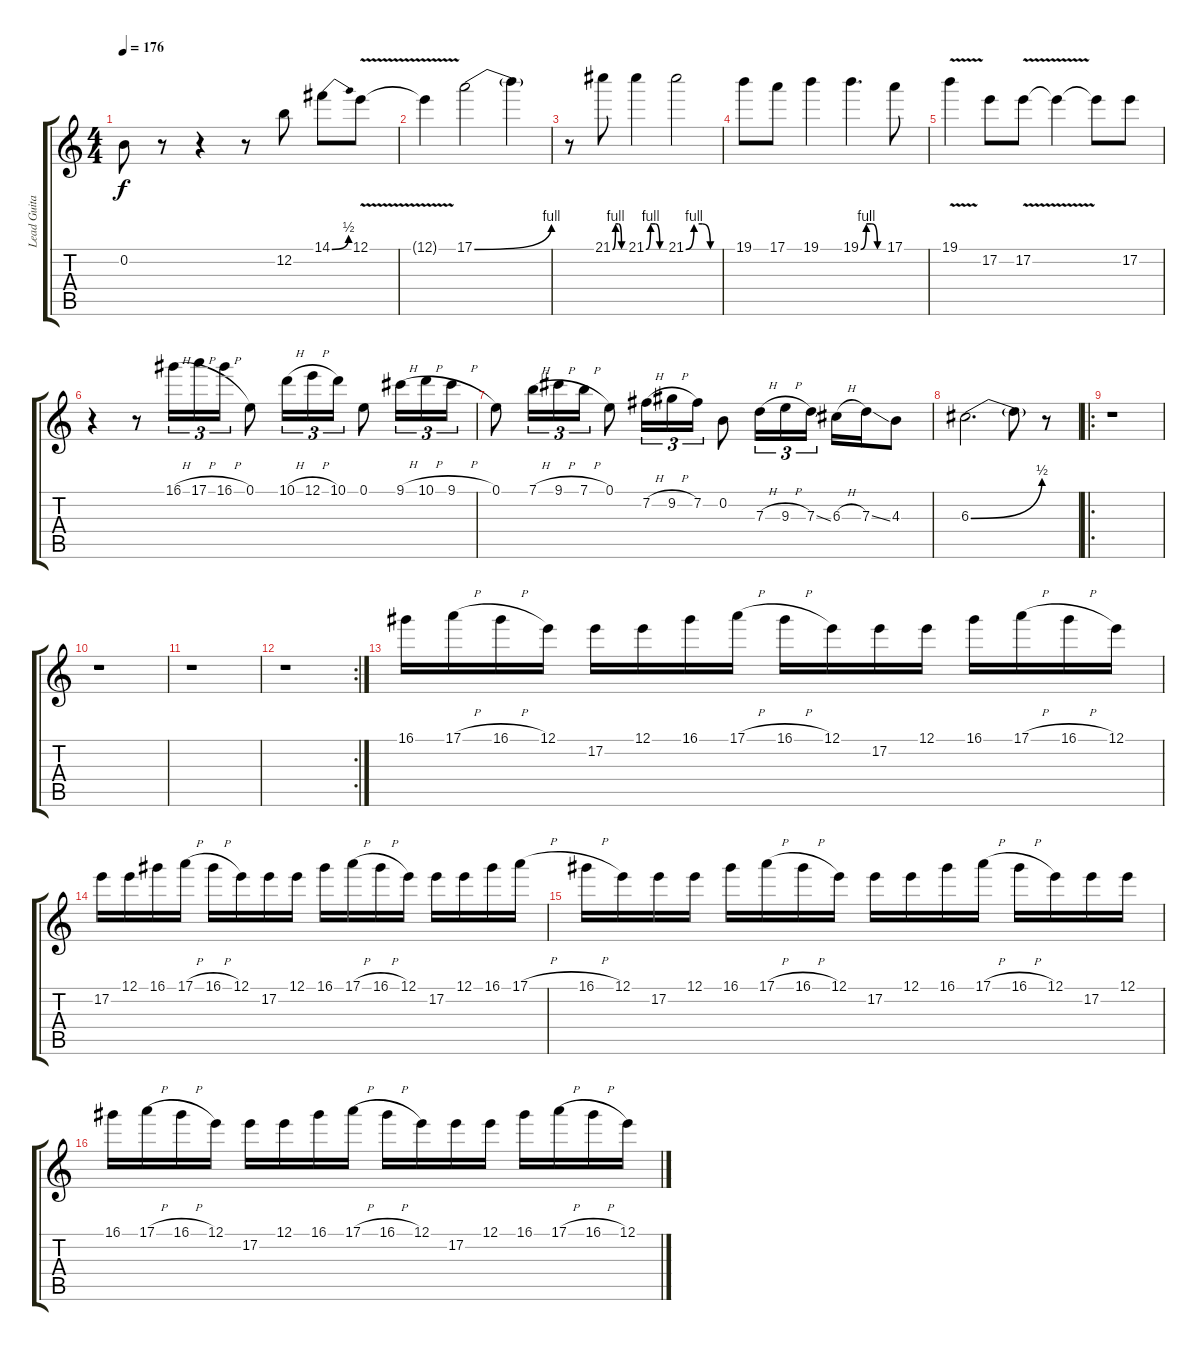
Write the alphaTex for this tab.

\track ("Lead Guitar" "Lead Guita") {instrument distortionguitar}
\staff {score tabs}
\tuning (E4 B3 G3 D3 A2 E2) {hide}
\ts (4 4)
\tempo 176
\clef g2
\ks c
0.2.8{dy f} r.8 r.4 r.8 12.2.8 14.1{be (bend 0 0 60 2)}.8 12.1{v}.8 |
12.1{t}.4 17.1{be (bend 0 0 60 4)}.2 17.1{t}.4 |
r.8 21.1{be (custom 0 0 15 4 30 4 45 0 60 0)}.8 21.1{be (custom 0 0 15 4 30 4 45 0 60 0)}.4 21.1{be (custom 0 0 15 4 30 4 45 0 60 0)}.2 |
19.1.8 17.1.8 19.1.4 19.1{be (custom 0 0 15 4 30 4 45 0 60 0)}.4{d} 17.1.8 |
19.1{v}.4 17.2.8 17.2{v}.8 17.2{t}.4 17.2{t}.8 17.2.8 |
r.4 r.8 16.1{h}.16{tu (3 2)} 17.1{h}.16{tu (3 2)} 16.1{h}.16{tu (3 2)} 0.1.8 10.1{h}.16{tu (3 2)} 12.1{h}.16{tu (3 2)} 10.1.16{tu (3 2)} 0.1.8 9.1{h}.16{tu (3 2)} 10.1{h}.16{tu (3 2)} 9.1{h}.16{tu (3 2)} |
0.1.8 7.1{h}.16{tu (3 2)} 9.1{h}.16{tu (3 2)} 7.1{h}.16{tu (3 2)} 0.1.8 7.2{h}.16{tu (3 2)} 9.2{h}.16{tu (3 2)} 7.2.16{tu (3 2)} 0.2.8 7.3{h}.16{tu (3 2)} 9.3{h}.16{tu (3 2)} 7.3{ss}.16{tu (3 2)} 6.3{h}.16 7.3{ss}.16 4.3.8 |
6.3{be (bend 0 0 60 2)}.2{d} 6.3{t}.8 r.8 |
\ro
r.1 |
r.1 |
r.1 |
\rc 2
r.1 |
16.1.16 17.1{h}.16 16.1{h}.16 12.1.16 17.2.16 12.1.16 16.1.16 17.1{h}.16 16.1{h}.16 12.1.16 17.2.16 12.1.16 16.1.16 17.1{h}.16 16.1{h}.16 12.1.16 |
17.2.16 12.1.16 16.1.16 17.1{h}.16 16.1{h}.16 12.1.16 17.2.16 12.1.16 16.1.16 17.1{h}.16 16.1{h}.16 12.1.16 17.2.16 12.1.16 16.1.16 17.1{h}.16 |
16.1{h}.16 12.1.16 17.2.16 12.1.16 16.1.16 17.1{h}.16 16.1{h}.16 12.1.16 17.2.16 12.1.16 16.1.16 17.1{h}.16 16.1{h}.16 12.1.16 17.2.16 12.1.16 |
16.1.16 17.1{h}.16 16.1{h}.16 12.1.16 17.2.16 12.1.16 16.1.16 17.1{h}.16 16.1{h}.16 12.1.16 17.2.16 12.1.16 16.1.16 17.1{h}.16 16.1{h}.16 12.1.16
